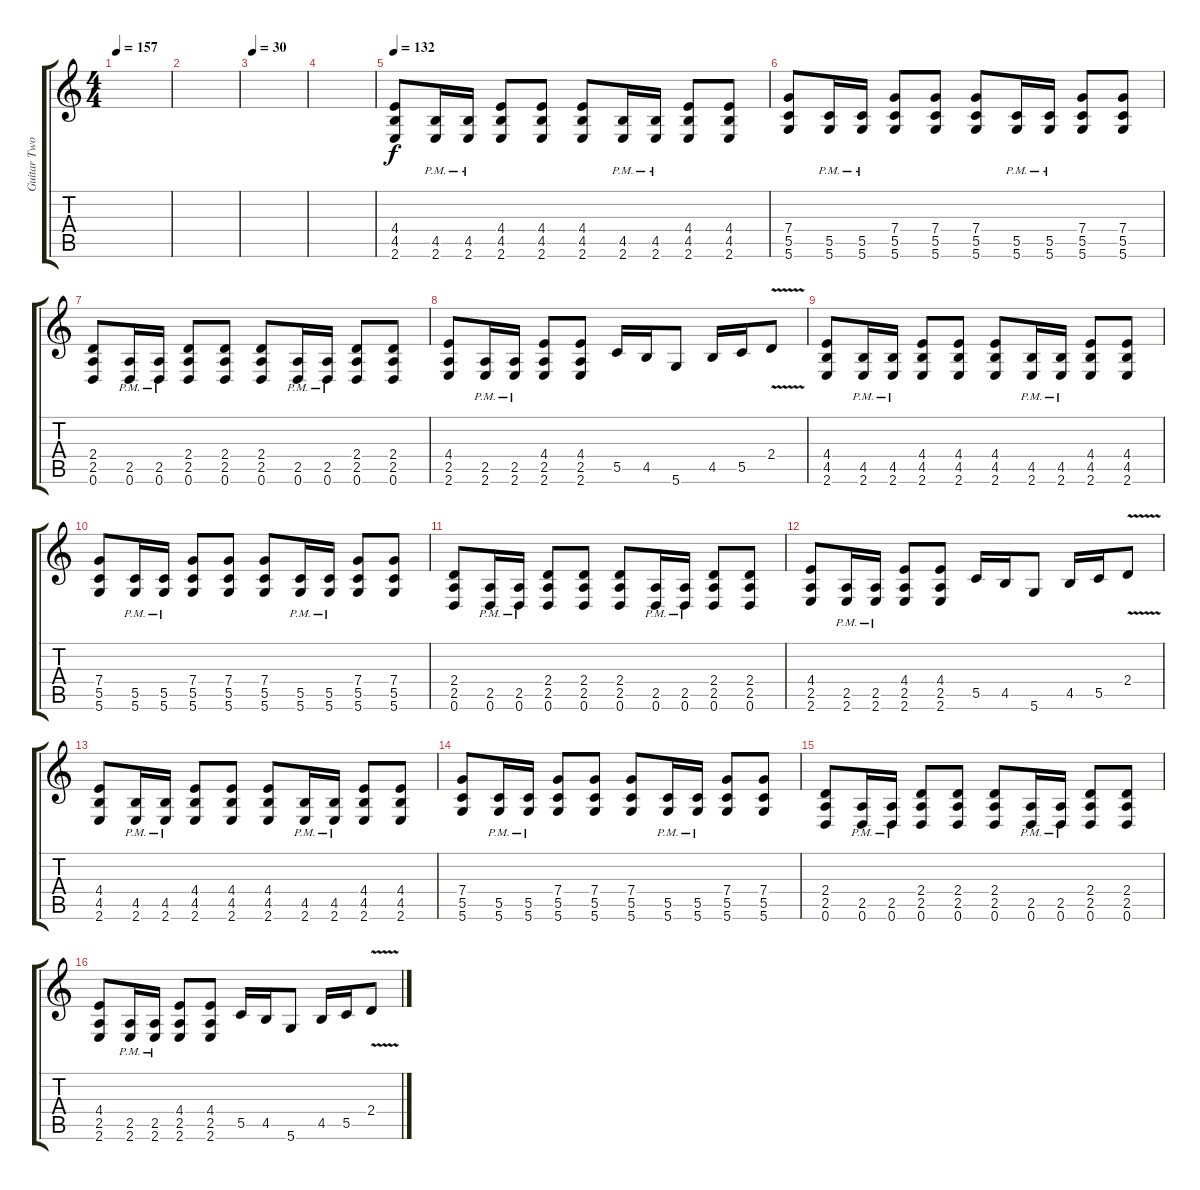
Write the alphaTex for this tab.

\track ("Guitar Two" "Guitar Two") {instrument distortionguitar}
\staff {score tabs}
\tuning (D4 A3 F3 C3 G2 D2) {hide}
\ts (4 4)
\tempo 157
\clef g2
\ks c
|
|
\tempo 30
|
|
\tempo 132
(4.4 4.5 2.6).8 (4.5{pm} 2.6{pm}).16 (4.5{pm} 2.6{pm}).16 (4.4 4.5 2.6).8 (4.4 4.5 2.6).8 (4.4 4.5 2.6).8 (4.5{pm} 2.6{pm}).16 (4.5{pm} 2.6{pm}).16 (4.4 4.5 2.6).8 (4.4 4.5 2.6).8 |
(7.4 5.5 5.6).8 (5.5{pm} 5.6{pm}).16 (5.5{pm} 5.6{pm}).16 (7.4 5.5 5.6).8 (7.4 5.5 5.6).8 (7.4 5.5 5.6).8 (5.5{pm} 5.6{pm}).16 (5.5{pm} 5.6{pm}).16 (7.4 5.5 5.6).8 (7.4 5.5 5.6).8 |
(2.4 2.5 0.6).8 (2.5{pm} 0.6{pm}).16 (2.5{pm} 0.6{pm}).16 (2.4 2.5 0.6).8 (2.4 2.5 0.6).8 (2.4 2.5 0.6).8 (2.5{pm} 0.6{pm}).16 (2.5{pm} 0.6{pm}).16 (2.4 2.5 0.6).8 (2.4 2.5 0.6).8 |
(4.4 2.5 2.6).8 (2.5{pm} 2.6{pm}).16 (2.5{pm} 2.6{pm}).16 (4.4 2.5 2.6).8 (4.4 2.5 2.6).8 5.5.16 4.5.16 5.6.8 4.5.16 5.5.16 2.4{v}.8 |
(4.4 4.5 2.6).8 (4.5{pm} 2.6{pm}).16 (4.5{pm} 2.6{pm}).16 (4.4 4.5 2.6).8 (4.4 4.5 2.6).8 (4.4 4.5 2.6).8 (4.5{pm} 2.6{pm}).16 (4.5{pm} 2.6{pm}).16 (4.4 4.5 2.6).8 (4.4 4.5 2.6).8 |
(7.4 5.5 5.6).8 (5.5{pm} 5.6{pm}).16 (5.5{pm} 5.6{pm}).16 (7.4 5.5 5.6).8 (7.4 5.5 5.6).8 (7.4 5.5 5.6).8 (5.5{pm} 5.6{pm}).16 (5.5{pm} 5.6{pm}).16 (7.4 5.5 5.6).8 (7.4 5.5 5.6).8 |
(2.4 2.5 0.6).8 (2.5{pm} 0.6{pm}).16 (2.5{pm} 0.6{pm}).16 (2.4 2.5 0.6).8 (2.4 2.5 0.6).8 (2.4 2.5 0.6).8 (2.5{pm} 0.6{pm}).16 (2.5{pm} 0.6{pm}).16 (2.4 2.5 0.6).8 (2.4 2.5 0.6).8 |
(4.4 2.5 2.6).8 (2.5{pm} 2.6{pm}).16 (2.5{pm} 2.6{pm}).16 (4.4 2.5 2.6).8 (4.4 2.5 2.6).8 5.5.16 4.5.16 5.6.8 4.5.16 5.5.16 2.4{v}.8 |
(4.4 4.5 2.6).8 (4.5{pm} 2.6{pm}).16 (4.5{pm} 2.6{pm}).16 (4.4 4.5 2.6).8 (4.4 4.5 2.6).8 (4.4 4.5 2.6).8 (4.5{pm} 2.6{pm}).16 (4.5{pm} 2.6{pm}).16 (4.4 4.5 2.6).8 (4.4 4.5 2.6).8 |
(7.4 5.5 5.6).8 (5.5{pm} 5.6{pm}).16 (5.5{pm} 5.6{pm}).16 (7.4 5.5 5.6).8 (7.4 5.5 5.6).8 (7.4 5.5 5.6).8 (5.5{pm} 5.6{pm}).16 (5.5{pm} 5.6{pm}).16 (7.4 5.5 5.6).8 (7.4 5.5 5.6).8 |
(2.4 2.5 0.6).8 (2.5{pm} 0.6{pm}).16 (2.5{pm} 0.6{pm}).16 (2.4 2.5 0.6).8 (2.4 2.5 0.6).8 (2.4 2.5 0.6).8 (2.5{pm} 0.6{pm}).16 (2.5{pm} 0.6{pm}).16 (2.4 2.5 0.6).8 (2.4 2.5 0.6).8 |
(4.4 2.5 2.6).8 (2.5{pm} 2.6{pm}).16 (2.5{pm} 2.6{pm}).16 (4.4 2.5 2.6).8 (4.4 2.5 2.6).8 5.5.16 4.5.16 5.6.8 4.5.16 5.5.16 2.4{v}.8
